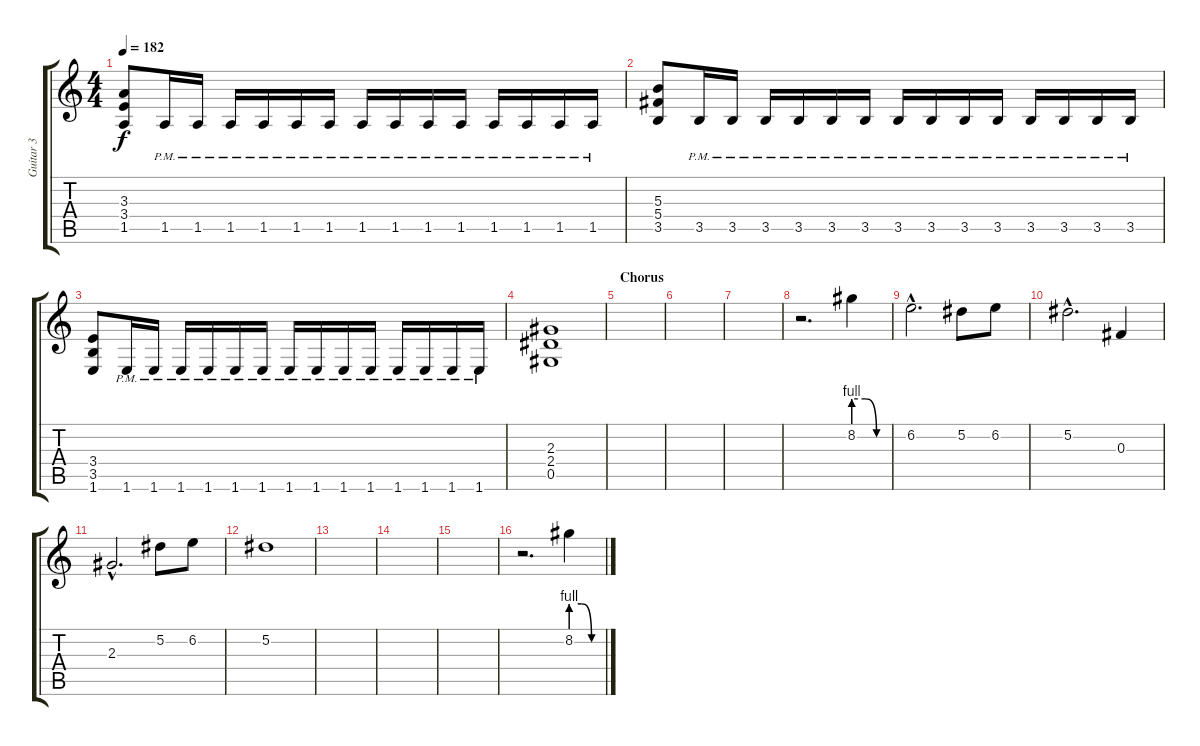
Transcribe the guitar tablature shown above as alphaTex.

\track ("Guitar 3" "Guitar 3") {instrument distortionguitar}
\staff {score tabs}
\tuning (Eb4 Bb3 Gb3 Db3 Ab2 Eb2) {hide}
\ts (4 4)
\tempo 182
\clef g2
\ks c
(3.3 3.4 1.5).8{dy f} 1.5{pm}.16 1.5{pm}.16 1.5{pm}.16 1.5{pm}.16 1.5{pm}.16 1.5{pm}.16 1.5{pm}.16 1.5{pm}.16 1.5{pm}.16 1.5{pm}.16 1.5{pm}.16 1.5{pm}.16 1.5{pm}.16 1.5{pm}.16 |
(5.3 5.4 3.5).8 3.5{pm}.16 3.5{pm}.16 3.5{pm}.16 3.5{pm}.16 3.5{pm}.16 3.5{pm}.16 3.5{pm}.16 3.5{pm}.16 3.5{pm}.16 3.5{pm}.16 3.5{pm}.16 3.5{pm}.16 3.5{pm}.16 3.5{pm}.16 |
(3.4 3.5 1.6).8 1.6{pm}.16 1.6{pm}.16 1.6{pm}.16 1.6{pm}.16 1.6{pm}.16 1.6{pm}.16 1.6{pm}.16 1.6{pm}.16 1.6{pm}.16 1.6{pm}.16 1.6{pm}.16 1.6{pm}.16 1.6{pm}.16 1.6{pm}.16 |
(2.3 2.4 0.5).1 |
\section ("" "Chorus")
|
|
|
r.2{d} 8.2{be (custom 0 4 20 4 40 0 60 0)}.4{volume 16 balance 8} |
6.2{hac}.2{d} 5.2.8 6.2.8 |
5.2{hac}.2{d} 0.3.4 |
2.3{hac}.2{d} 5.2.8 6.2.8 |
5.2.1 |
|
|
|
r.2{d} 8.2{be (custom 0 4 20 4 40 0 60 0)}.4{volume 16 balance 8}
